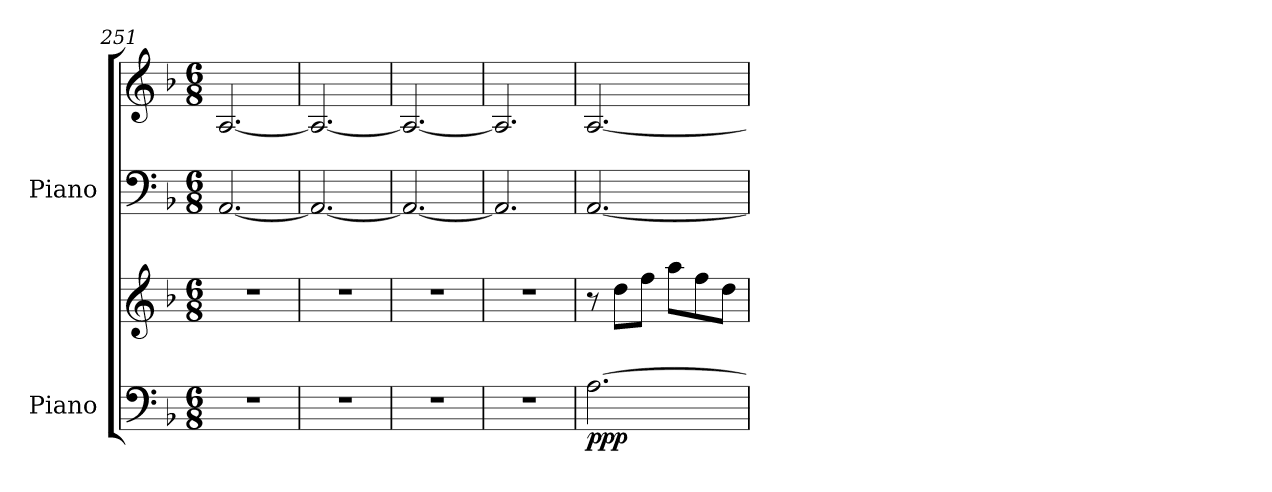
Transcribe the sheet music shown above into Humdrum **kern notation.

**kern	**kern	**dynam	**kern	**kern
*part2	*part2	*part2	*part1	*part1
*staff4	*staff3	*staff3/4	*staff2	*staff1
*I"Piano	*	*	*I"Piano	*
*I'Pno.	*	*	*I'Pno.	*
*clefF4	*clefG2	*	*clefF4	*clefG2
*k[b-]	*k[b-]	*	*k[b-]	*k[b-]
*M6/8	*M6/8	*	*M6/8	*M6/8
=251	=251	=251	=251	=251
2.r	2.r	.	[2.AA/	[2.A/
=252	=252	=252	=252	=252
2.r	2.r	.	2.AA/_	2.A/_
=253	=253	=253	=253	=253
2.r	2.r	.	2.AA/_	2.A/_
!!LO:PB:g=z
=254	=254	=254	=254	=254
2.r	2.r	.	2.AA/]	2.A/]
=255	=255	=255	=255	=255
!	!	!LO:DY:b=2	!	!
[2.A\	8r	ppp	[2.AA/	[2.A/
.	8dd\L	.	.	.
.	8ff\J	.	.	.
.	8aa\L	.	.	.
.	8ff\	.	.	.
.	8dd\J	.	.	.
=	=	=	=	=
*-	*-	*-	*-	*-
